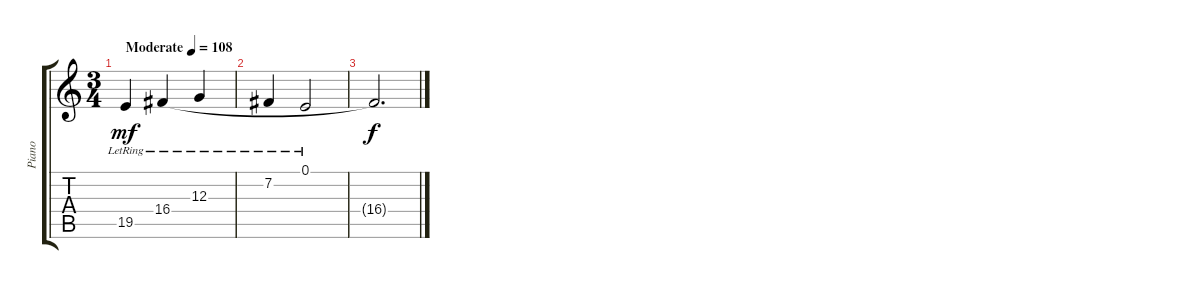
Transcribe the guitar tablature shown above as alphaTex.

\track ("Piano" "Piano") {instrument acousticgrandpiano}
\staff {score tabs}
\tuning (E4 B3 G3 D3 A2 E2) {hide}
\ts (3 4)
\tempo (108 "Moderate")
\clef g2
\ks c
19.5{lr}.4{dy mf instrument acousticgrandpiano} 16.4{lr}.4 12.3{lr}.4 |
7.2{lr}.4 0.1{lr}.2 |
16.4{t}.2{d dy f}
